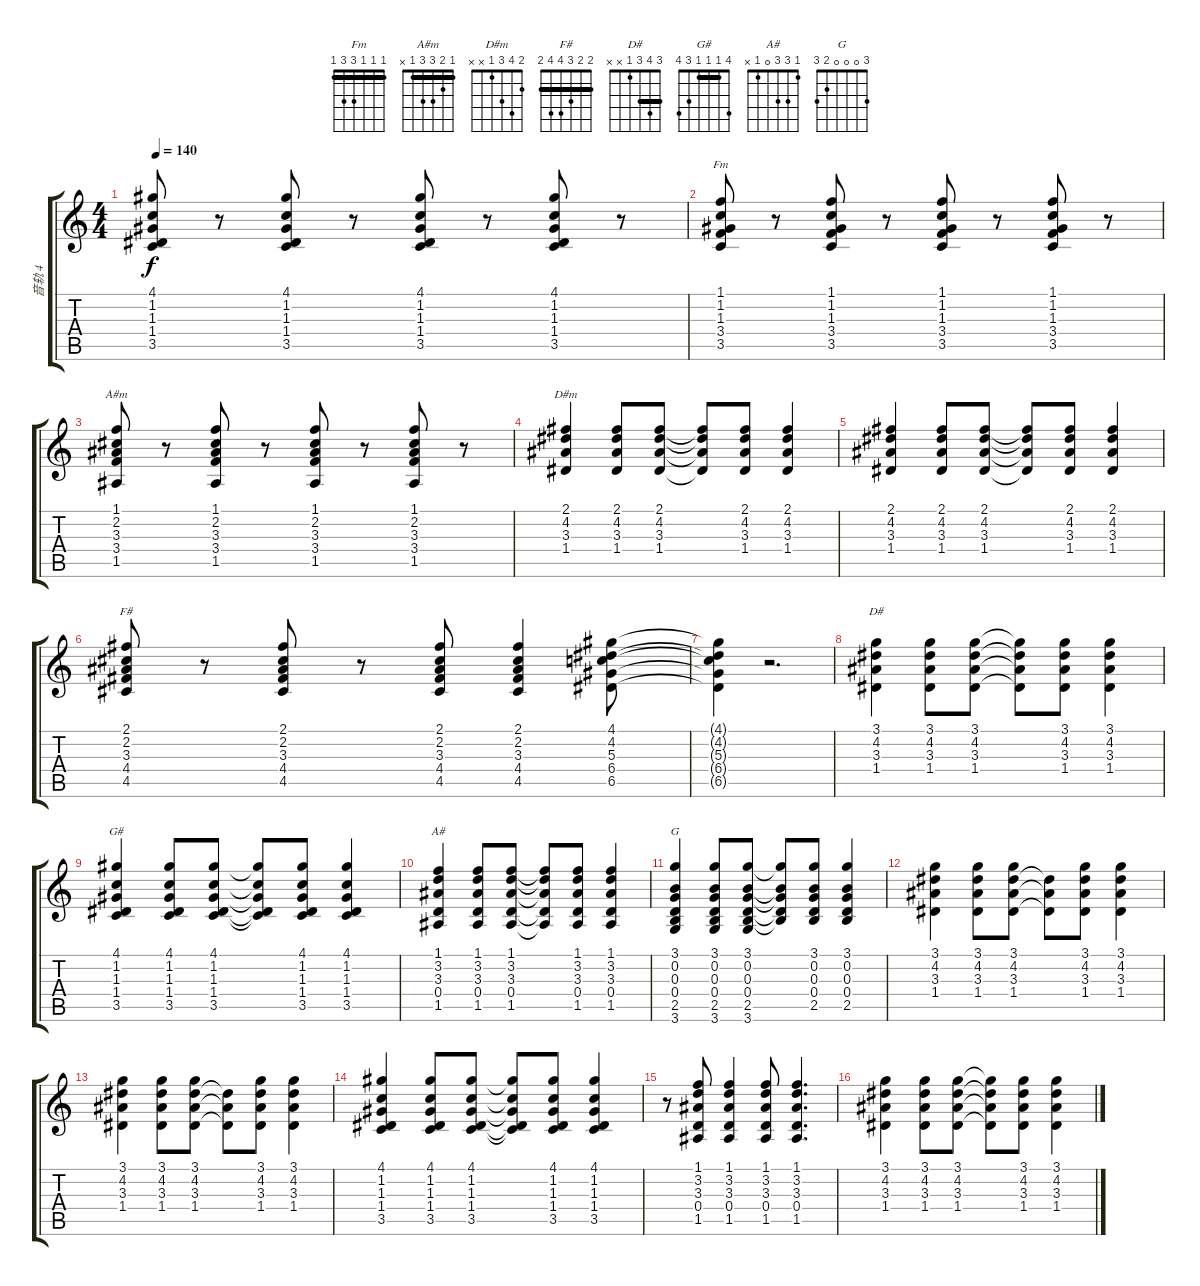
\track ("音轨 4" "音轨 4") {instrument acousticguitarsteel}
\staff {score tabs}
\tuning (E4 B3 G3 D3 A2 E2) {hide}
\chord ("Fm" 1 1 1 3 3 1) {barre 1}
\chord ("A#m" 1 2 3 3 1 x) {barre 1}
\chord ("D#m" 2 4 3 1 x x)
\chord ("F#" 2 2 3 4 4 2) {barre 2}
\chord ("D#" 3 4 3 1 x x) {barre 3}
\chord ("G#" 4 1 1 1 3 4) {barre 1}
\chord ("A#" 1 3 3 0 1 x)
\chord ("G" 3 0 0 0 2 3)
\ts (4 4)
\tempo 140
\clef g2
\ks c
(4.1 1.2 1.3 1.4 3.5).8{dy f} r.8 (4.1 1.2 1.3 1.4 3.5).8 r.8 (4.1 1.2 1.3 1.4 3.5).8 r.8 (4.1 1.2 1.3 1.4 3.5).8 r.8 |
(1.1 1.2 1.3 3.4 3.5).8{ch "Fm"} r.8 (1.1 1.2 1.3 3.4 3.5).8 r.8 (1.1 1.2 1.3 3.4 3.5).8 r.8 (1.1 1.2 1.3 3.4 3.5).8 r.8 |
(1.1 2.2 3.3 3.4 1.5).8{ch "A#m"} r.8 (1.1 2.2 3.3 3.4 1.5).8 r.8 (1.1 2.2 3.3 3.4 1.5).8 r.8 (1.1 2.2 3.3 3.4 1.5).8 r.8 |
(2.1 4.2 3.3 1.4).4{ch "D#m"} (2.1 4.2 3.3 1.4).8 (2.1 4.2 3.3 1.4).8 (2.1{t} 4.2{t} 3.3{t} 1.4{t}).8 (2.1 4.2 3.3 1.4).8 (2.1 4.2 3.3 1.4).4 |
(2.1 4.2 3.3 1.4).4 (2.1 4.2 3.3 1.4).8 (2.1 4.2 3.3 1.4).8 (2.1{t} 4.2{t} 3.3{t} 1.4{t}).8 (2.1 4.2 3.3 1.4).8 (2.1 4.2 3.3 1.4).4 |
(2.1 2.2 3.3 4.4 4.5).8{ch "F#"} r.8 (2.1 2.2 3.3 4.4 4.5).8 r.8 (2.1 2.2 3.3 4.4 4.5).8 (2.1 2.2 3.3 4.4 4.5).4 (4.1 4.2 5.3 6.4 6.5).8 |
(4.1{t} 4.2{t} 5.3{t} 6.4{t} 6.5{t}).4 r.2{d} |
(3.1 4.2 3.3 1.4).4{ch "D#"} (3.1 4.2 3.3 1.4).8 (3.1 4.2 3.3 1.4).8 (3.1{t} 4.2{t} 3.3{t} 1.4{t}).8 (3.1 4.2 3.3 1.4).8 (3.1 4.2 3.3 1.4).4 |
(4.1 1.2 1.3 1.4 3.5).4{ch "G#"} (4.1 1.2 1.3 1.4 3.5).8 (4.1 1.2 1.3 1.4 3.5).8 (4.1{t} 1.2{t} 1.3{t} 1.4{t} 3.5{t}).8 (4.1 1.2 1.3 1.4 3.5).8 (4.1 1.2 1.3 1.4 3.5).4 |
(1.1 3.2 3.3 0.4 1.5).4{ch "A#"} (1.1 3.2 3.3 0.4 1.5).8 (1.1 3.2 3.3 0.4 1.5).8 (1.1{t} 3.2{t} 3.3{t} 0.4{t} 1.5{t}).8 (1.1 3.2 3.3 0.4 1.5).8 (1.1 3.2 3.3 0.4 1.5).4 |
(3.1 0.2 0.3 0.4 2.5 3.6).4{ch "G"} (3.1 0.2 0.3 0.4 2.5 3.6).8 (3.1 0.2 0.3 0.4 2.5 3.6).8 (3.1{t} 0.2{t} 0.3{t} 0.4{t} 2.5{t}).8 (3.1 0.2 0.3 0.4 2.5).8 (3.1 0.2 0.3 0.4 2.5).4 |
(3.1 4.2 3.3 1.4).4 (3.1 4.2 3.3 1.4).8 (3.1 4.2 3.3 1.4).8 (4.2{t} 3.3{t} 1.4{t}).8 (3.1 4.2 3.3 1.4).8 (3.1 4.2 3.3 1.4).4 |
(3.1 4.2 3.3 1.4).4 (3.1 4.2 3.3 1.4).8 (3.1 4.2 3.3 1.4).8 (4.2{t} 3.3{t} 1.4{t}).8 (3.1 4.2 3.3 1.4).8 (3.1 4.2 3.3 1.4).4 |
(4.1 1.2 1.3 1.4 3.5).4 (4.1 1.2 1.3 1.4 3.5).8 (4.1 1.2 1.3 1.4 3.5).8 (4.1{t} 1.2{t} 1.3{t} 1.4{t} 3.5{t}).8 (4.1 1.2 1.3 1.4 3.5).8 (4.1 1.2 1.3 1.4 3.5).4 |
r.8 (1.1 3.2 3.3 0.4 1.5).8 (1.1 3.2 3.3 0.4 1.5).4 (1.1 3.2 3.3 0.4 1.5).8 (1.1 3.2 3.3 0.4 1.5).4{d} |
(3.1 4.2 3.3 1.4).4 (3.1 4.2 3.3 1.4).8 (3.1 4.2 3.3 1.4).8 (3.1{t} 4.2{t} 3.3{t} 1.4{t}).8 (3.1 4.2 3.3 1.4).8 (3.1 4.2 3.3 1.4).4
